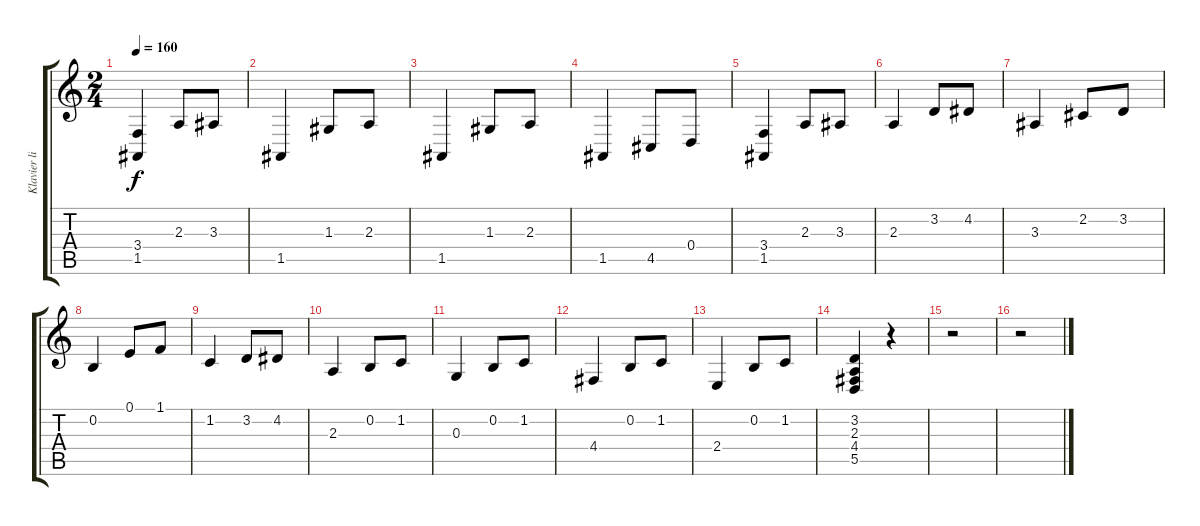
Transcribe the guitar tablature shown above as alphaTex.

\track ("Klavier linke Hand" "Klavier li") {instrument acousticgrandpiano}
\staff {score tabs}
\tuning (E4 B3 G3 D3 A2 E2) {hide}
\ts (2 4)
\tempo 160
\clef g2
\ks c
(3.4 1.5).4{dy f} 2.3.8 3.3.8 |
1.5.4 1.3.8 2.3.8 |
1.5.4 1.3.8 2.3.8 |
1.5.4 4.5.8 0.4.8 |
(3.4 1.5).4 2.3.8 3.3.8 |
2.3.4 3.2.8 4.2.8 |
3.3.4 2.2.8 3.2.8 |
0.2.4 0.1.8 1.1.8 |
1.2.4 3.2.8 4.2.8 |
2.3.4 0.2.8 1.2.8 |
0.3.4 0.2.8 1.2.8 |
4.4.4 0.2.8 1.2.8 |
2.4.4 0.2.8 1.2.8 |
(3.2 2.3 4.4 5.5).4 r.4 |
r.2 |
r.2
